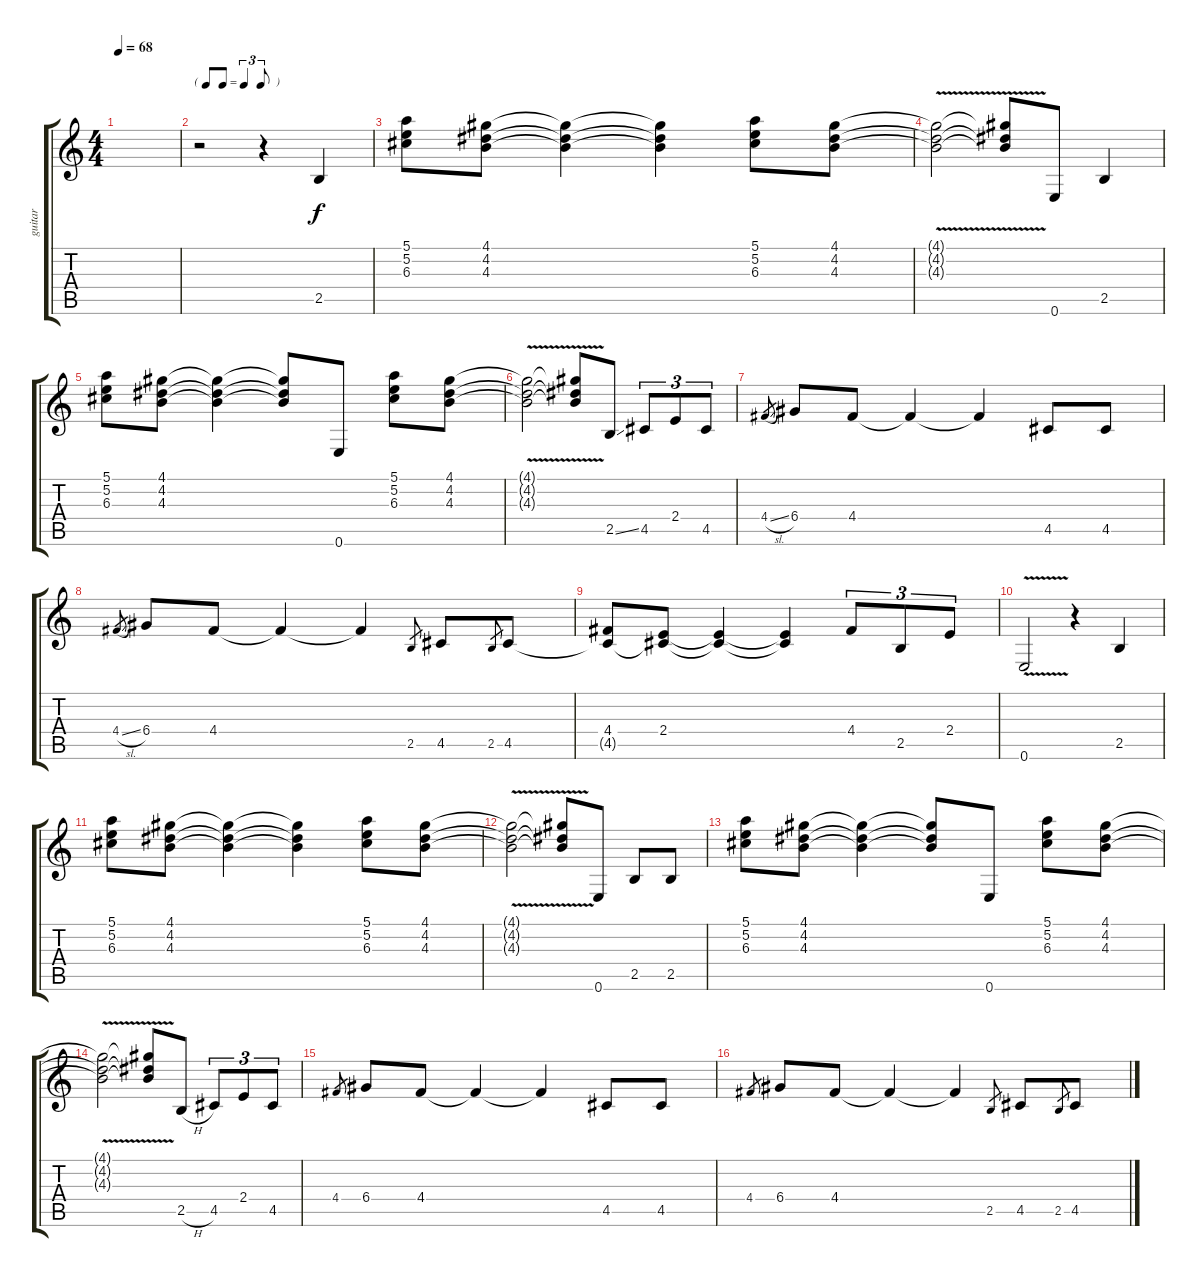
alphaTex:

\track ("guitar" "guitar") {instrument electricguitarjazz}
\staff {score tabs}
\tuning (E4 B3 G3 D3 A2 E2) {hide}
\ts (4 4)
\tempo 68
\clef g2
\ks c
|
\tf triplet8th
r.2 r.4 2.5.4 |
(5.1 5.2 6.3).8 (4.1 4.2 4.3).8 (4.1{t} 4.2{t} 4.3{t}).4 (4.1{t} 4.2{t} 4.3{t}).4 (5.1 5.2 6.3).8 (4.1 4.2 4.3).8 |
(4.1{v t} 4.2{v t} 4.3{v t}).2 (4.1{t} 4.2{t} 4.3{t}).8 0.6.8 2.5.4 |
(5.1 5.2 6.3).8 (4.1 4.2 4.3).8 (4.1{t} 4.2{t} 4.3{t}).4 (4.1{t} 4.2{t} 4.3{t}).8 0.6.8 (5.1 5.2 6.3).8 (4.1 4.2 4.3).8 |
(4.1{v t} 4.2{v t} 4.3{v t}).2 (4.1{t} 4.2{t} 4.3{t}).8 2.5{ss}.8 4.5.8{tu (3 2)} 2.4.8{tu (3 2)} 4.5.8{tu (3 2)} |
4.4{sl}.8{gr} 6.4.8 4.4.8 4.4{t}.4 4.4{t}.4 4.5.8 4.5.8 |
4.4{sl}.8{gr} 6.4.8 4.4.8 4.4{t}.4 4.4{t}.4 2.5.8{gr} 4.5.8 2.5.8{gr} 4.5.8 |
(4.4 4.5{t}).8 (2.4 4.5{t}).8 (2.4{t} 4.5{t}).4 (2.4{t} 4.5{t}).4 4.4.8{tu (3 2)} 2.5.8{tu (3 2)} 2.4.8{tu (3 2)} |
0.6{v}.2 r.4 2.5.4 |
(5.1 5.2 6.3).8 (4.1 4.2 4.3).8 (4.1{t} 4.2{t} 4.3{t}).4 (4.1{t} 4.2{t} 4.3{t}).4 (5.1 5.2 6.3).8 (4.1 4.2 4.3).8 |
(4.1{v t} 4.2{v t} 4.3{v t}).2 (4.1{t} 4.2{t} 4.3{t}).8 0.6.8 2.5.8 2.5.8 |
(5.1 5.2 6.3).8 (4.1 4.2 4.3).8 (4.1{t} 4.2{t} 4.3{t}).4 (4.1{t} 4.2{t} 4.3{t}).8 0.6.8 (5.1 5.2 6.3).8 (4.1 4.2 4.3).8 |
(4.1{v t} 4.2{v t} 4.3{v t}).2 (4.1{t} 4.2{t} 4.3{t}).8 2.5{h}.8 4.5.8{tu (3 2)} 2.4.8{tu (3 2)} 4.5.8{tu (3 2)} |
4.4.8{gr} 6.4.8 4.4.8 4.4{t}.4 4.4{t}.4 4.5.8 4.5.8 |
4.4.8{gr} 6.4.8 4.4.8 4.4{t}.4 4.4{t}.4 2.5.8{gr} 4.5.8 2.5.8{gr} 4.5.8
